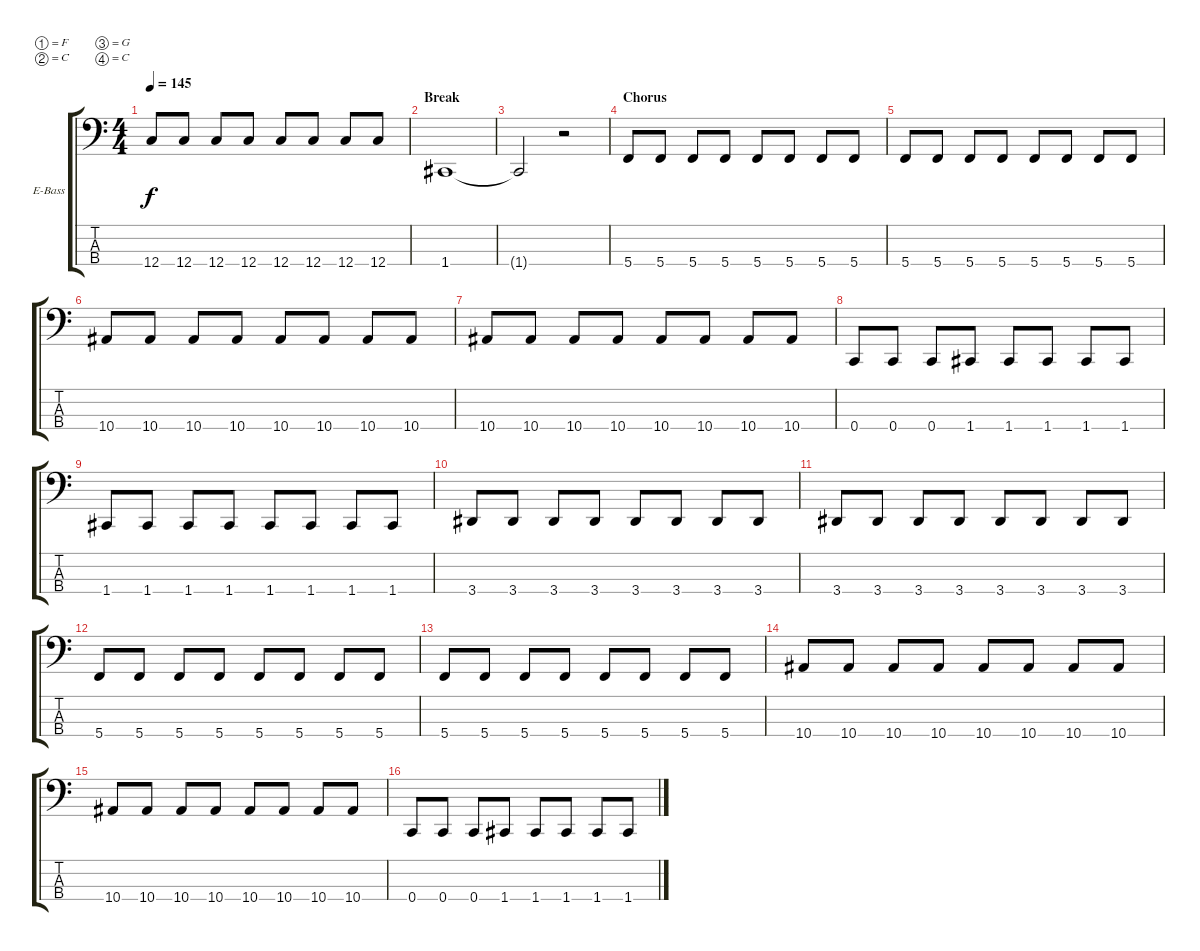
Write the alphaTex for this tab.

\bracketExtendMode groupsimilarinstruments
\firstSystemTrackNameOrientation horizontal
\otherSystemsTrackNameOrientation horizontal
\track ("Bass" "E-Bass") {instrument electricbasspick}
\staff {score tabs}
\tuning (F2 C2 G1 C1)
\ts (4 4)
\tempo 145
\clef f4
\ks c
12.4.8{dy f} 12.4.8 12.4.8 12.4.8 12.4.8 12.4.8 12.4.8 12.4.8 |
\section ("" "Break")
1.4.1 |
1.4{t}.2 r.2 |
\section ("" "Chorus")
5.4.8 5.4.8 5.4.8 5.4.8 5.4.8 5.4.8 5.4.8 5.4.8 |
5.4.8 5.4.8 5.4.8 5.4.8 5.4.8 5.4.8 5.4.8 5.4.8 |
10.4.8 10.4.8 10.4.8 10.4.8 10.4.8 10.4.8 10.4.8 10.4.8 |
10.4.8 10.4.8 10.4.8 10.4.8 10.4.8 10.4.8 10.4.8 10.4.8 |
\scale
0.286356 0.4.8 0.4.8 0.4.8 1.4.8 1.4.8 1.4.8 1.4.8 1.4.8 |
\scale
0.235964 1.4.8 1.4.8 1.4.8 1.4.8 1.4.8 1.4.8 1.4.8 1.4.8 |
\scale
0.240254 3.4.8 3.4.8 3.4.8 3.4.8 3.4.8 3.4.8 3.4.8 3.4.8 |
\scale
0.237288 3.4.8 3.4.8 3.4.8 3.4.8 3.4.8 3.4.8 3.4.8 3.4.8 |
5.4.8 5.4.8 5.4.8 5.4.8 5.4.8 5.4.8 5.4.8 5.4.8 |
5.4.8 5.4.8 5.4.8 5.4.8 5.4.8 5.4.8 5.4.8 5.4.8 |
10.4.8 10.4.8 10.4.8 10.4.8 10.4.8 10.4.8 10.4.8 10.4.8 |
10.4.8 10.4.8 10.4.8 10.4.8 10.4.8 10.4.8 10.4.8 10.4.8 |
\scale
0.280628 0.4.8 0.4.8 0.4.8 1.4.8 1.4.8 1.4.8 1.4.8 1.4.8
